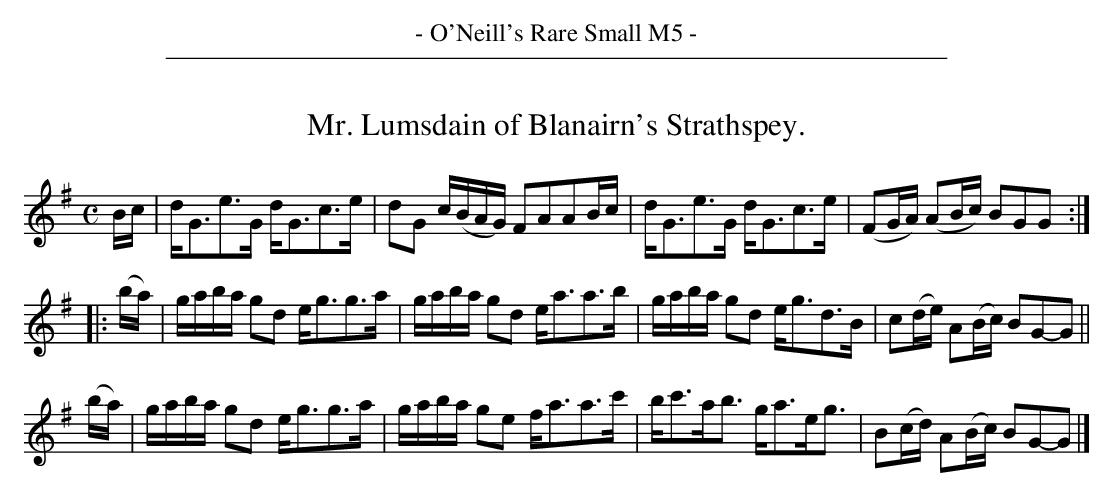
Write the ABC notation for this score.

X:1
T: Mr. Lumsdain of Blanairn's Strathspey.
M: C
L: 1/8
K: G
B/c/ |\
d<Ge>G d<Gc>e | dG c/(B/A/G/) FAAB/c/ |\
d<Ge>G d<Gc>e | (FG/A/) (AB/c/) BGG ::
(b/a/) |\
g/a/b/a/ gd e<gg>a | g/a/b/a/ gd e<aa>b |\
g/a/b/a/ gd e<gd>B | c(d/e/) A(B/c/) BG-G ||
(b/a/) |\
g/a/b/a/ gd e<gg>a | g/a/b/a/ ge f<aa>c' |\
b<c'a<b g<ae<g | B(c/d/) A(B/c/) BG-G |]
